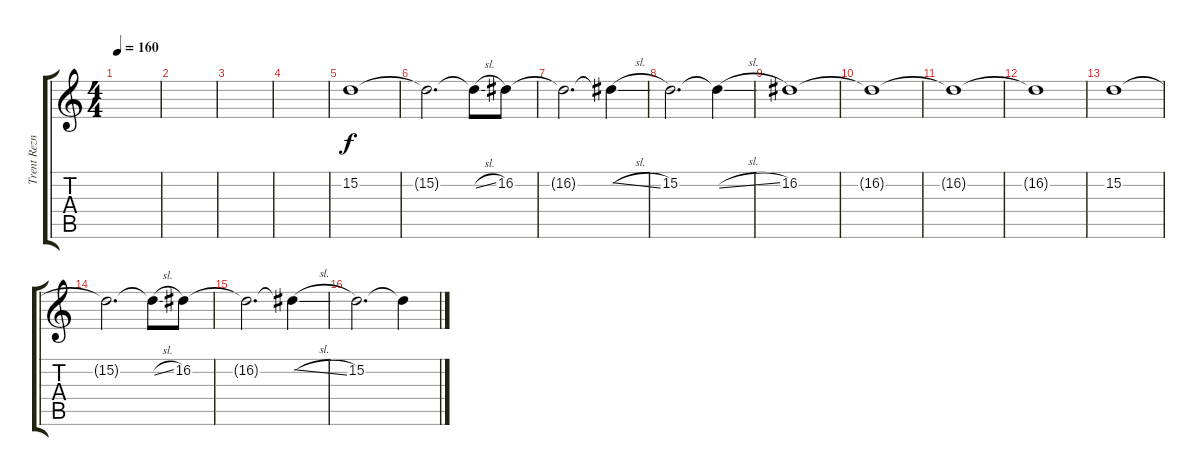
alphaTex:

\track ("Trent Reznor" "Trent Rezn") {instrument lead1square}
\staff {score tabs}
\tuning (E4 B3 G3 D3 A2 D2) {hide}
\ts (4 4)
\tempo 160
\clef g2
\ks c
|
|
|
|
15.2.1 |
15.2{t}.2{d} 15.2{sl t}.8 16.2.8 |
16.2{t}.2{d} 16.2{sl t}.4 |
15.2.2{d} 15.2{sl t}.4 |
16.2.1 |
16.2{t}.1 |
16.2{t}.1 |
16.2{t}.1 |
15.2.1 |
15.2{t}.2{d} 15.2{sl t}.8 16.2.8 |
16.2{t}.2{d} 16.2{sl t}.4 |
15.2.2{d} 15.2{sl t}.4
